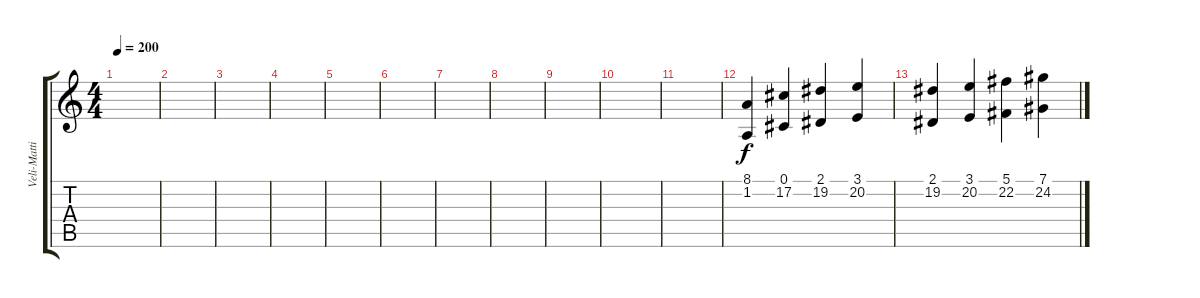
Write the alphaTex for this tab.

\track ("Veli-Matti Kananen" "Veli-Matti") {instrument lead2sawtooth}
\staff {score tabs}
\tuning (Db4 Ab3 E3 B2 Gb2 Db2) {hide}
\ts (4 4)
\tempo 200
\clef g2
\ks c
|
|
|
|
|
|
|
|
|
|
|
(8.1 1.2).4 (0.1 17.2).4 (2.1 19.2).4 (3.1 20.2).4 |
(2.1 19.2).4 (3.1 20.2).4 (5.1 22.2).4 (7.1 24.2).4
